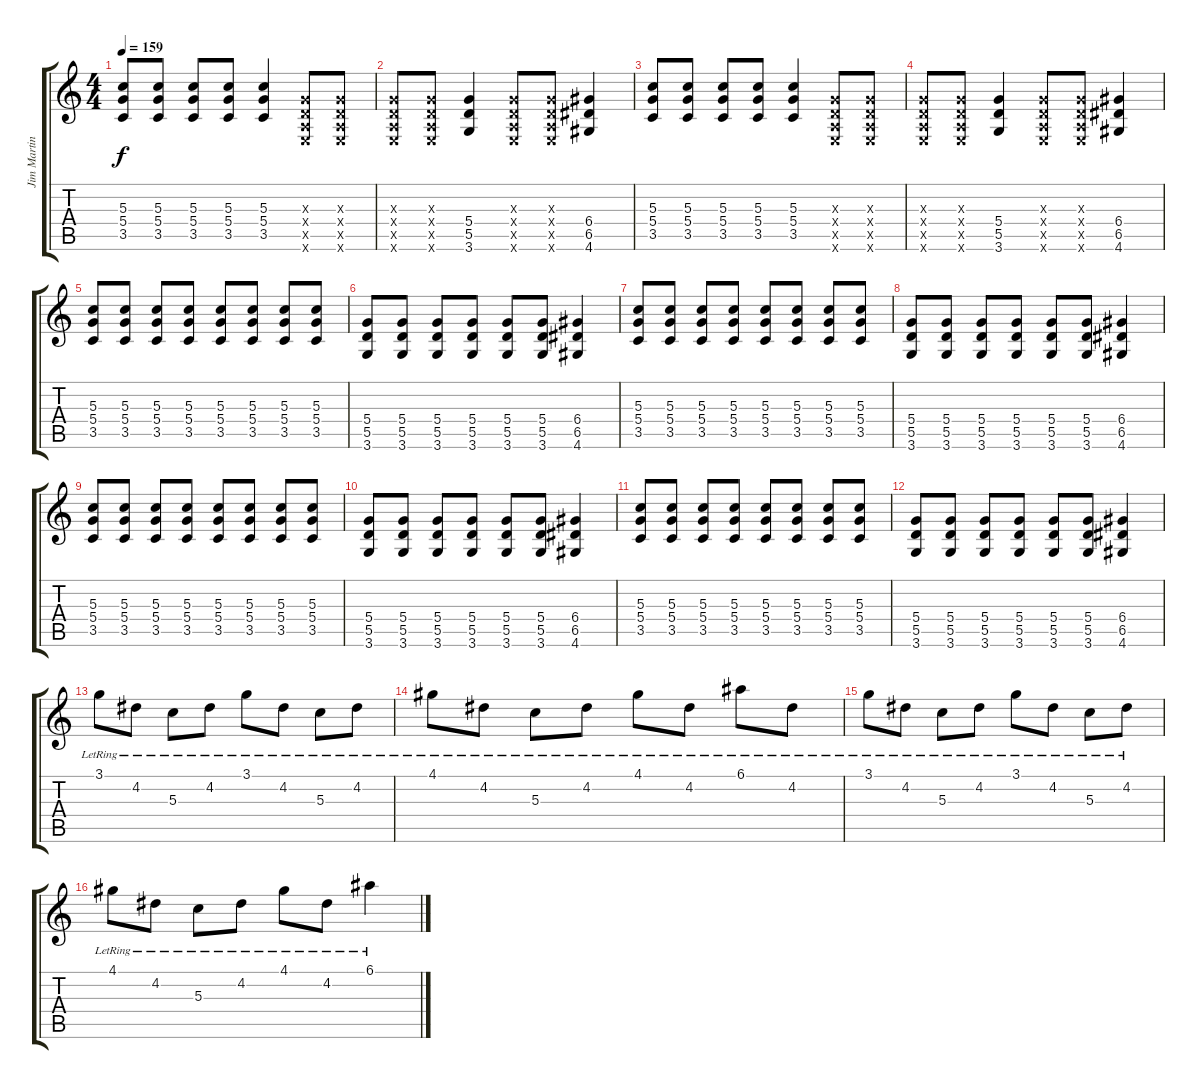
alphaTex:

\track ("Jim Martin - Guitar" "Jim Martin") {instrument distortionguitar}
\staff {score tabs}
\tuning (E4 B3 G3 D3 A2 E2) {hide}
\ts (4 4)
\tempo 159
\clef g2
\ks c
(5.3 5.4 3.5).8{dy f} (5.3 5.4 3.5).8 (5.3 5.4 3.5).8 (5.3 5.4 3.5).8 (5.3 5.4 3.5).4 (0.3{x} 0.4{x} 0.5{x} 0.6{x}).8 (0.3{x} 0.4{x} 0.5{x} 0.6{x}).8 |
(0.3{x} 0.4{x} 0.5{x} 0.6{x}).8 (0.3{x} 0.4{x} 0.5{x} 0.6{x}).8 (5.4 5.5 3.6).4 (0.3{x} 0.4{x} 0.5{x} 0.6{x}).8 (0.3{x} 0.4{x} 0.5{x} 0.6{x}).8 (6.4 6.5 4.6).4 |
(5.3 5.4 3.5).8 (5.3 5.4 3.5).8 (5.3 5.4 3.5).8 (5.3 5.4 3.5).8 (5.3 5.4 3.5).4 (0.3{x} 0.4{x} 0.5{x} 0.6{x}).8 (0.3{x} 0.4{x} 0.5{x} 0.6{x}).8 |
(0.3{x} 0.4{x} 0.5{x} 0.6{x}).8 (0.3{x} 0.4{x} 0.5{x} 0.6{x}).8 (5.4 5.5 3.6).4 (0.3{x} 0.4{x} 0.5{x} 0.6{x}).8 (0.3{x} 0.4{x} 0.5{x} 0.6{x}).8 (6.4 6.5 4.6).4 |
(5.3 5.4 3.5).8 (5.3 5.4 3.5).8 (5.3 5.4 3.5).8 (5.3 5.4 3.5).8 (5.3 5.4 3.5).8 (5.3 5.4 3.5).8 (5.3 5.4 3.5).8 (5.3 5.4 3.5).8 |
(5.4 5.5 3.6).8 (5.4 5.5 3.6).8 (5.4 5.5 3.6).8 (5.4 5.5 3.6).8 (5.4 5.5 3.6).8 (5.4 5.5 3.6).8 (6.4 6.5 4.6).4 |
(5.3 5.4 3.5).8 (5.3 5.4 3.5).8 (5.3 5.4 3.5).8 (5.3 5.4 3.5).8 (5.3 5.4 3.5).8 (5.3 5.4 3.5).8 (5.3 5.4 3.5).8 (5.3 5.4 3.5).8 |
(5.4 5.5 3.6).8 (5.4 5.5 3.6).8 (5.4 5.5 3.6).8 (5.4 5.5 3.6).8 (5.4 5.5 3.6).8 (5.4 5.5 3.6).8 (6.4 6.5 4.6).4 |
(5.3 5.4 3.5).8 (5.3 5.4 3.5).8 (5.3 5.4 3.5).8 (5.3 5.4 3.5).8 (5.3 5.4 3.5).8 (5.3 5.4 3.5).8 (5.3 5.4 3.5).8 (5.3 5.4 3.5).8 |
(5.4 5.5 3.6).8 (5.4 5.5 3.6).8 (5.4 5.5 3.6).8 (5.4 5.5 3.6).8 (5.4 5.5 3.6).8 (5.4 5.5 3.6).8 (6.4 6.5 4.6).4 |
(5.3 5.4 3.5).8 (5.3 5.4 3.5).8 (5.3 5.4 3.5).8 (5.3 5.4 3.5).8 (5.3 5.4 3.5).8 (5.3 5.4 3.5).8 (5.3 5.4 3.5).8 (5.3 5.4 3.5).8 |
(5.4 5.5 3.6).8 (5.4 5.5 3.6).8 (5.4 5.5 3.6).8 (5.4 5.5 3.6).8 (5.4 5.5 3.6).8 (5.4 5.5 3.6).8 (6.4 6.5 4.6).4 |
3.1{lr}.8 4.2{lr}.8 5.3{lr}.8 4.2{lr}.8 3.1{lr}.8 4.2{lr}.8 5.3{lr}.8 4.2{lr}.8 |
4.1{lr}.8 4.2{lr}.8 5.3{lr}.8 4.2{lr}.8 4.1{lr}.8 4.2{lr}.8 6.1{lr}.8 4.2{lr}.8 |
3.1{lr}.8 4.2{lr}.8 5.3{lr}.8 4.2{lr}.8 3.1{lr}.8 4.2{lr}.8 5.3{lr}.8 4.2{lr}.8 |
4.1{lr}.8 4.2{lr}.8 5.3{lr}.8 4.2{lr}.8 4.1{lr}.8 4.2{lr}.8 6.1{ss lr}.4
